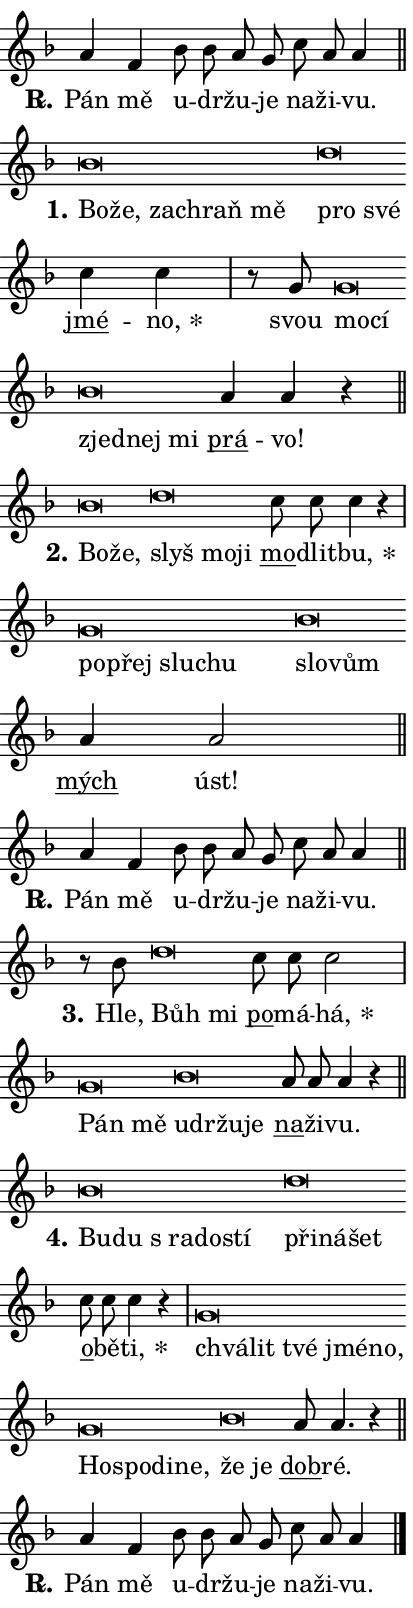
\version "2.24.0"
\header { tagline = "" }
\paper {
  indent = 0\cm
  top-margin = 0\cm
  right-margin = 0.13\cm % to fit lyric hyphens
  bottom-margin = 0\cm
  left-margin = 0\cm
  paper-width = 7\cm
  page-breaking = #ly:one-page-breaking
  system-system-spacing.basic-distance = #11
  score-system-spacing.basic-distance = #11
  ragged-last = ##f
}


%% Author: Thomas Morley
%% https://lists.gnu.org/archive/html/lilypond-user/2020-05/msg00002.html
#(define (line-position grob)
"Returns position of @var[grob} in current system:
   @code{'start}, if at first time-step
   @code{'end}, if at last time-step
   @code{'middle} otherwise
"
  (let* ((col (ly:item-get-column grob))
         (ln (ly:grob-object col 'left-neighbor))
         (rn (ly:grob-object col 'right-neighbor))
         (col-to-check-left (if (ly:grob? ln) ln col))
         (col-to-check-right (if (ly:grob? rn) rn col))
         (break-dir-left
           (and
             (ly:grob-property col-to-check-left 'non-musical #f)
             (ly:item-break-dir col-to-check-left)))
         (break-dir-right
           (and
             (ly:grob-property col-to-check-right 'non-musical #f)
             (ly:item-break-dir col-to-check-right))))
        (cond ((eqv? 1 break-dir-left) 'start)
              ((eqv? -1 break-dir-right) 'end)
              (else 'middle))))

#(define (tranparent-at-line-position vctor)
  (lambda (grob)
  "Relying on @code{line-position} select the relevant enry from @var{vctor}.
Used to determine transparency,"
    (case (line-position grob)
      ((end) (not (vector-ref vctor 0)))
      ((middle) (not (vector-ref vctor 1)))
      ((start) (not (vector-ref vctor 2))))))

noteHeadBreakVisibility =
#(define-music-function (break-visibility)(vector?)
"Makes @code{NoteHead}s transparent relying on @var{break-visibility}"
#{
  \override NoteHead.transparent =
    #(tranparent-at-line-position break-visibility)
#})

#(define delete-ledgers-for-transparent-note-heads
  (lambda (grob)
    "Reads whether a @code{NoteHead} is transparent.
If so this @code{NoteHead} is removed from @code{'note-heads} from
@var{grob}, which is supposed to be @code{LedgerLineSpanner}.
As a result ledgers are not printed for this @code{NoteHead}"
    (let* ((nhds-array (ly:grob-object grob 'note-heads))
           (nhds-list
             (if (ly:grob-array? nhds-array)
                 (ly:grob-array->list nhds-array)
                 '()))
           ;; Relies on the transparent-property being done before
           ;; Staff.LedgerLineSpanner.after-line-breaking is executed.
           ;; This is fragile ...
           (to-keep
             (remove
               (lambda (nhd)
                 (ly:grob-property nhd 'transparent #f))
               nhds-list)))
      ;; TODO find a better method to iterate over grob-arrays, similiar
      ;; to filter/remove etc for lists
      ;; For now rebuilt from scratch
      (set! (ly:grob-object grob 'note-heads)  '())
      (for-each
        (lambda (nhd)
          (ly:pointer-group-interface::add-grob grob 'note-heads nhd))
        to-keep))))

squashNotes = {
  \override NoteHead.X-extent = #'(-0.2 . 0.2)
  \override NoteHead.Y-extent = #'(-0.75 . 0)
  \override NoteHead.stencil =
    #(lambda (grob)
       (let ((pos (ly:grob-property grob 'staff-position)))
         (begin
           (if (< pos -7) (display "ERROR: Lower brevis then expected\n") (display ""))
           (if (<= pos -6) ly:text-interface::print ly:note-head::print))))
}
unSquashNotes = {
  \revert NoteHead.X-extent
  \revert NoteHead.Y-extent
  \revert NoteHead.stencil
}

hideNotes = \noteHeadBreakVisibility #begin-of-line-visible
unHideNotes = \noteHeadBreakVisibility #all-visible

% work-around for resetting accidentals
% https://lilypond.org/doc/v2.23/Documentation/notation/displaying-rhythms#unmetered-music
cadenzaMeasure = {
  \cadenzaOff
  \partial 1024 s1024
  \cadenzaOn
}

#(define-markup-command (accent layout props text) (markup?)
  "Underline accented syllable"
  (interpret-markup layout props
    #{\markup \override #'(offset . 4.3) \underline { #text }#}))

responsum = \markup \concat {
  "R" \hspace #-1.05 \path #0.1 #'((moveto 0 0.07) (lineto 0.9 0.8)) \hspace #0.05 "."
}

spaceSize = #0.6828661417322834 % exact space size for TeX Gyre Schola

\layout {
  \context {
    \Staff
    \remove "Time_signature_engraver"
    \override LedgerLineSpanner.after-line-breaking = #delete-ledgers-for-transparent-note-heads
  }
  \context {
    \Lyrics {
      \override LyricSpace.minimum-distance = \spaceSize
      \override LyricText.font-name = #"TeX Gyre Schola"
      \override LyricText.font-size = 1
      \override StanzaNumber.font-name = #"TeX Gyre Schola Bold"
      \override StanzaNumber.font-size = 1
    }
  }
  \context {
    \Score 
    \override NoteHead.text =
      #(lambda (grob) 
        (let ((pos (ly:grob-property grob 'staff-position)))
          #{\markup {
            \combine
              \halign #-0.55 \raise #(if (= pos -6) 0 0.5) \override #'(thickness . 2) \draw-line #'(3.2 . 0)
              \musicglyph "noteheads.sM1"
          }#}))
  }
}

% magnetic-lyrics.ily
%
%   written by
%     Jean Abou Samra <jean@abou-samra.fr>
%     Werner Lemberg <wl@gnu.org>
%
%   adapted by
%     Jiri Hon <jiri.hon@gmail.com>
%
% Version 2022-Apr-15

% https://www.mail-archive.com/lilypond-user@gnu.org/msg149350.html

#(define (Left_hyphen_pointer_engraver context)
   "Collect syllable-hyphen-syllable occurrences in lyrics and store
them in properties.  This engraver only looks to the left.  For
example, if the lyrics input is @code{foo -- bar}, it does the
following.

@itemize @bullet
@item
Set the @code{text} property of the @code{LyricHyphen} grob between
@q{foo} and @q{bar} to @code{foo}.

@item
Set the @code{left-hyphen} property of the @code{LyricText} grob with
text @q{foo} to the @code{LyricHyphen} grob between @q{foo} and
@q{bar}.
@end itemize

Use this auxiliary engraver in combination with the
@code{lyric-@/text::@/apply-@/magnetic-@/offset!} hook."
   (let ((hyphen #f)
         (text #f))
     (make-engraver
      (acknowledgers
       ((lyric-syllable-interface engraver grob source-engraver)
        (set! text grob)))
      (end-acknowledgers
       ((lyric-hyphen-interface engraver grob source-engraver)
        ;(when (not (grob::has-interface grob 'lyric-space-interface))
          (set! hyphen grob)));)
      ((stop-translation-timestep engraver)
       (when (and text hyphen)
         (ly:grob-set-object! text 'left-hyphen hyphen))
       (set! text #f)
       (set! hyphen #f)))))

#(define (lyric-text::apply-magnetic-offset! grob)
   "If the space between two syllables is less than the value in
property @code{LyricText@/.details@/.squash-threshold}, move the right
syllable to the left so that it gets concatenated with the left
syllable.

Use this function as a hook for
@code{LyricText@/.after-@/line-@/breaking} if the
@code{Left_@/hyphen_@/pointer_@/engraver} is active."
   (let ((hyphen (ly:grob-object grob 'left-hyphen #f)))
     (when hyphen
       (let ((left-text (ly:spanner-bound hyphen LEFT)))
         (when (grob::has-interface left-text 'lyric-syllable-interface)
           (let* ((common (ly:grob-common-refpoint grob left-text X))
                  (this-x-ext (ly:grob-extent grob common X))
                  (left-x-ext
                   (begin
                     ;; Trigger magnetism for left-text.
                     (ly:grob-property left-text 'after-line-breaking)
                     (ly:grob-extent left-text common X)))
                  ;; `delta` is the gap width between two syllables.
                  (delta (- (interval-start this-x-ext)
                            (interval-end left-x-ext)))
                  (details (ly:grob-property grob 'details))
                  (threshold (assoc-get 'squash-threshold details 0.2)))
             (when (< delta threshold)
               (let* (;; We have to manipulate the input text so that
                      ;; ligatures crossing syllable boundaries are not
                      ;; disabled.  For languages based on the Latin
                      ;; script this is essentially a beautification.
                      ;; However, for non-Western scripts it can be a
                      ;; necessity.
                      (lt (ly:grob-property left-text 'text))
                      (rt (ly:grob-property grob 'text))
                      (is-space (grob::has-interface hyphen 'lyric-space-interface))
                      (space (if is-space " " ""))
                      (extra-delta (if is-space spaceSize 0))
                      ;; Append new syllable.
                      (ltrt-space (if (and (string? lt) (string? rt))
                                (string-append lt space rt)
                                (make-concat-markup (list lt space rt))))
                      ;; Right-align `ltrt` to the right side.
                      (ltrt-space-markup (grob-interpret-markup
                               grob
                               (make-translate-markup
                                (cons (interval-length this-x-ext) 0)
                                (make-right-align-markup ltrt-space)))))
                 (begin
                   ;; Don't print `left-text`.
                   (ly:grob-set-property! left-text 'stencil #f)
                   ;; Set text and stencil (which holds all collected
                   ;; syllables so far) and shift it to the left.
                   (ly:grob-set-property! grob 'text ltrt-space)
                   (ly:grob-set-property! grob 'stencil ltrt-space-markup)
                   (ly:grob-translate-axis! grob (- (- delta extra-delta)) X))))))))))


#(define (lyric-hyphen::displace-bounds-first grob)
   ;; Make very sure this callback isn't triggered too early.
   (let ((left (ly:spanner-bound grob LEFT))
         (right (ly:spanner-bound grob RIGHT)))
     (ly:grob-property left 'after-line-breaking)
     (ly:grob-property right 'after-line-breaking)
     (ly:lyric-hyphen::print grob)))

squashThreshold = #0.4

\layout {
  \context {
    \Lyrics
    \consists #Left_hyphen_pointer_engraver
    \override LyricText.after-line-breaking =
      #lyric-text::apply-magnetic-offset!
    \override LyricHyphen.stencil = #lyric-hyphen::displace-bounds-first
    \override LyricText.details.squash-threshold = \squashThreshold
    \override LyricHyphen.minimum-distance = 0
    \override LyricHyphen.minimum-length = \squashThreshold
  }
}

squashText = \override LyricText.details.squash-threshold = 9999
unSquashText = \override LyricText.details.squash-threshold = \squashThreshold

leftText = \override LyricText.self-alignment-X = #LEFT
unLeftText = \revert LyricText.self-alignment-X

starOffset = #(lambda (grob) 
                (let ((x_offset (ly:self-alignment-interface::aligned-on-x-parent grob)))
                  (if (= x_offset 0) 0 (+ x_offset 1.2))))

star = #(define-music-function (syllable)(string?)
"Append star separator at the end of a syllable"
#{
  \once \override LyricText.X-offset = #starOffset
  \lyricmode { \markup {
    #syllable
    \override #'((font-name . "TeX Gyre Schola Bold")) \hspace #0.2 \lower #0.65 \larger "*"
  } }
#})

starAccent = #(define-music-function (syllable)(string?)
"Append star separator at the end of a syllable and make accent"
#{
  \once \override LyricText.X-offset = #starOffset
  \lyricmode { \markup {
    \accent #syllable
    \override #'((font-name . "TeX Gyre Schola Bold")) \hspace #0.2 \lower #0.65 \larger "*"
  } }
#})

breath = #(define-music-function (syllable)(string?)
"Append breathing indicator at the end of a syllable"
#{
  \lyricmode { \markup { #syllable "+" } }
#})

optionalBreath = #(define-music-function (syllable)(string?)
"Append optional breathing indicator at the end of a syllable"
#{
  \lyricmode { \markup { #syllable "(+)" } }
#})


\score {
    <<
        \new Voice = "melody" { \cadenzaOn \key f \major \relative { a'4 f bes8 bes a g c a a4 \cadenzaMeasure \bar "||" \break } }
        \new Lyrics \lyricsto "melody" { \lyricmode { \set stanza = \responsum
Pán mě u -- dr -- žu -- je na -- ži -- vu. } }
    >>
    \layout {}
}

\score {
    <<
        \new Voice = "melody" { \cadenzaOn \key f \major \relative { \squashNotes bes'\breve*1/16 \hideNotes \breve*1/16 \bar "" \breve*1/16 \bar "" \breve*1/16 \breve*1/16 \bar "" \unHideNotes \unSquashNotes \squashNotes d\breve*1/16 \hideNotes \breve*1/16 \bar "" \unHideNotes \unSquashNotes \bar "" c4 c \cadenzaMeasure \bar "|" r8 g8 \squashNotes g\breve*1/16 \hideNotes \breve*1/16 \bar "" \unHideNotes \unSquashNotes \squashNotes bes\breve*1/16 \hideNotes \breve*1/16 \breve*1/16 \bar "" \unHideNotes \unSquashNotes \bar "" a4 a r \cadenzaMeasure \bar "||" \break } }
        \new Lyrics \lyricsto "melody" { \lyricmode { \set stanza = "1."
\leftText Bo -- \squashText že, za -- chraň mě \unSquashText pro \squashText své \unLeftText \unSquashText \markup \accent jmé -- \star no, svou \leftText mo -- \squashText cí \unSquashText zjed -- \squashText nej mi \unLeftText \unSquashText \markup \accent prá -- vo! } }
    >>
    \layout {}
}

\score {
    <<
        \new Voice = "melody" { \cadenzaOn \key f \major \relative { \squashNotes bes'\breve*1/16 \hideNotes \breve*1/16 \bar "" \unHideNotes \unSquashNotes \squashNotes d\breve*1/16 \hideNotes \breve*1/16 \breve*1/16 \bar "" \unHideNotes \unSquashNotes \bar "" c8 c c4 r \cadenzaMeasure \bar "|" \squashNotes g\breve*1/16 \hideNotes \breve*1/16 \bar "" \breve*1/16 \breve*1/16 \bar "" \unHideNotes \unSquashNotes \squashNotes bes\breve*1/16 \hideNotes \breve*1/16 \bar "" \unHideNotes \unSquashNotes \bar "" a4 a2 \cadenzaMeasure \bar "||" \break } }
        \new Lyrics \lyricsto "melody" { \lyricmode { \set stanza = "2."
\leftText Bo -- \squashText že, \unSquashText slyš \squashText mo -- ji \unLeftText \unSquashText \markup \accent mo -- dlit -- \star bu, \leftText po -- \squashText přej slu -- chu \unSquashText slo -- \squashText vům \unLeftText \unSquashText \markup \accent mých úst! } }
    >>
    \layout {}
}

\score {
    <<
        \new Voice = "melody" { \cadenzaOn \key f \major \relative { a'4 f bes8 bes a g c a a4 \cadenzaMeasure \bar "||" \break } }
        \new Lyrics \lyricsto "melody" { \lyricmode { \set stanza = \responsum
Pán mě u -- dr -- žu -- je na -- ži -- vu. } }
    >>
    \layout {}
}

\score {
    <<
        \new Voice = "melody" { \cadenzaOn \key f \major \relative { r8 bes'8 \squashNotes d\breve*1/16 \hideNotes \breve*1/16 \bar "" \unHideNotes \unSquashNotes \bar "" c8 c c2 \cadenzaMeasure \bar "|" \squashNotes g\breve*1/16 \hideNotes \breve*1/16 \bar "" \unHideNotes \unSquashNotes \squashNotes bes\breve*1/16 \hideNotes \breve*1/16 \bar "" \breve*1/16 \breve*1/16 \bar "" \unHideNotes \unSquashNotes \bar "" a8 a a4 r \cadenzaMeasure \bar "||" \break } }
        \new Lyrics \lyricsto "melody" { \lyricmode { \set stanza = "3."
Hle, \leftText Bůh \squashText mi \unLeftText \unSquashText \markup \accent po -- má -- \star há, \leftText Pán \squashText mě \unSquashText u -- \squashText dr -- žu -- je \unLeftText \unSquashText \markup \accent na -- ži -- vu. } }
    >>
    \layout {}
}

\score {
    <<
        \new Voice = "melody" { \cadenzaOn \key f \major \relative { \squashNotes bes'\breve*1/16 \hideNotes \breve*1/16 \bar "" \breve*1/16 \bar "" \breve*1/16 \breve*1/16 \bar "" \unHideNotes \unSquashNotes \squashNotes d\breve*1/16 \hideNotes \breve*1/16 \breve*1/16 \bar "" \unHideNotes \unSquashNotes \bar "" c8 c c4 r \cadenzaMeasure \bar "|" \squashNotes g\breve*1/16 \hideNotes \breve*1/16 \bar "" \breve*1/16 \bar "" \breve*1/16 \bar "" \breve*1/16 \bar "" \breve*1/16 \bar "" \breve*1/16 \bar "" \breve*1/16 \breve*1/16 \bar "" \unHideNotes \unSquashNotes \squashNotes bes\breve*1/16 \hideNotes \breve*1/16 \bar "" \unHideNotes \unSquashNotes \bar "" a8 a4. r4 \cadenzaMeasure \bar "||" \break } }
        \new Lyrics \lyricsto "melody" { \lyricmode { \set stanza = "4."
\leftText Bu -- \squashText du "s ra" -- do -- stí \unSquashText při -- \squashText ná -- šet \unLeftText \unSquashText \markup \accent o -- bě -- \star ti, \leftText chvá -- \squashText lit tvé jmé -- no, Ho -- spo -- di -- ne, \unSquashText že \squashText je \unLeftText \unSquashText \markup \accent dob -- ré. } }
    >>
    \layout {}
}

\score {
    <<
        \new Voice = "melody" { \cadenzaOn \key f \major \relative { a'4 f bes8 bes a g c a a4 \cadenzaMeasure \bar "||" \break } \bar "|." }
        \new Lyrics \lyricsto "melody" { \lyricmode { \set stanza = \responsum
Pán mě u -- dr -- žu -- je na -- ži -- vu. } }
    >>
    \layout {}
}
